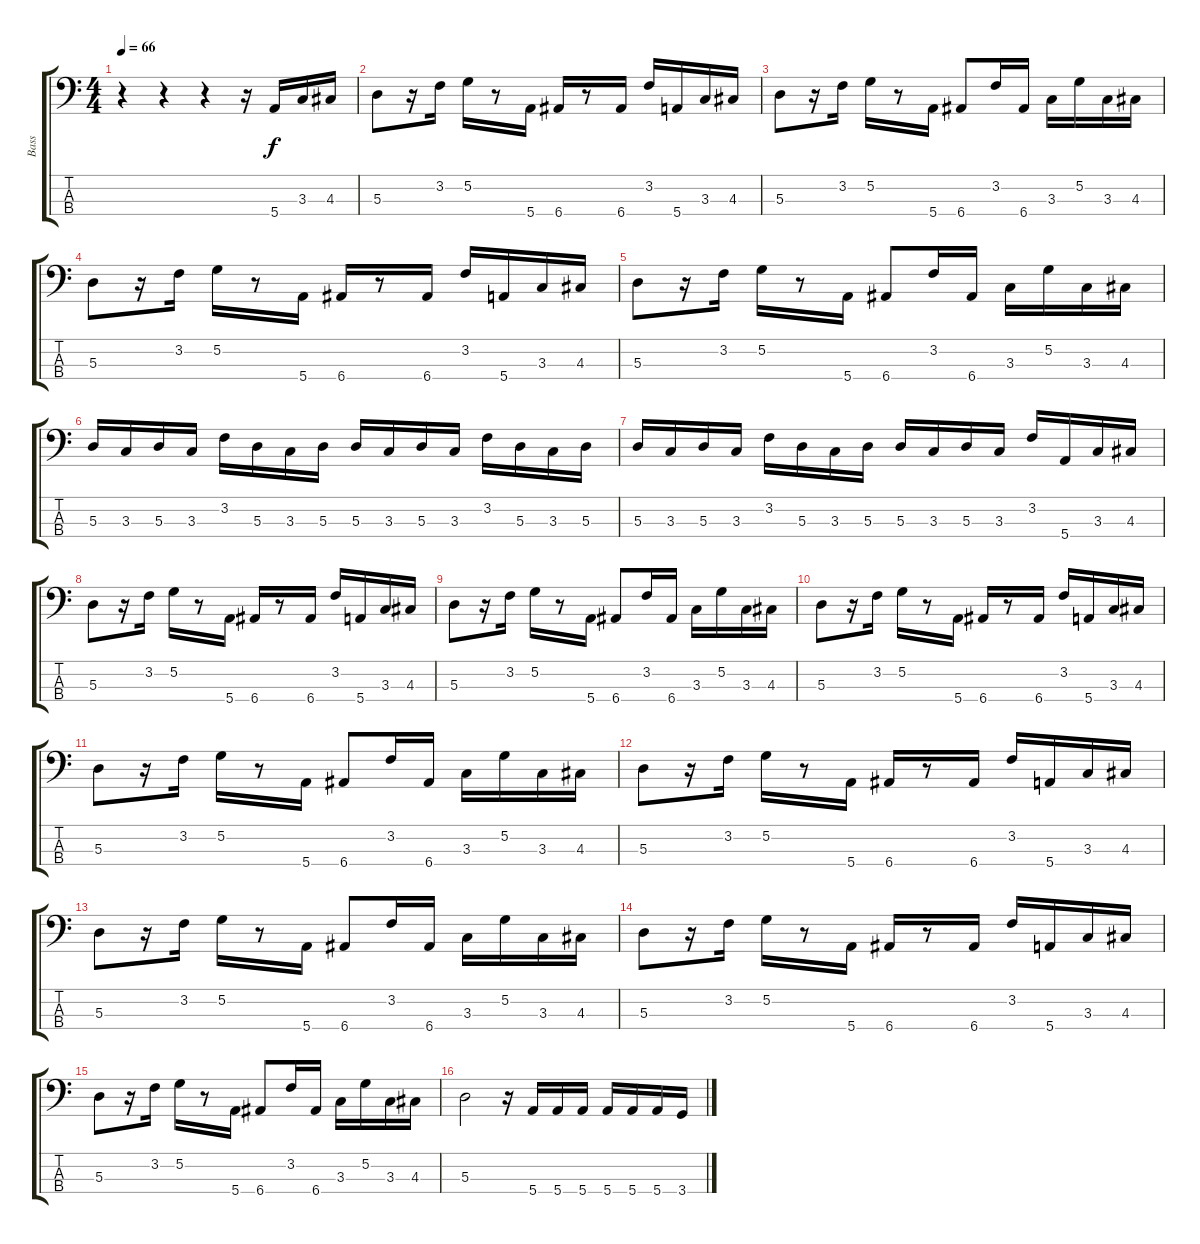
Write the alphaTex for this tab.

\track ("Bass" "Bass") {instrument electricbasspick}
\staff {score tabs}
\tuning (G2 D2 A1 E1) {hide}
\ts (4 4)
\tempo 66
\clef f4
\ks c
r.4{dy f instrument electricbasspick} r.4 r.4 r.16 5.4.16 3.3.16 4.3.16 |
5.3.8 r.16 3.2.16 5.2.16 r.8 5.4.16 6.4.16 r.8 6.4.16 3.2.16 5.4.16 3.3.16 4.3.16 |
5.3.8 r.16 3.2.16 5.2.16 r.8 5.4.16 6.4.8 3.2.16 6.4.16 3.3.16 5.2.16 3.3.16 4.3.16 |
5.3.8 r.16 3.2.16 5.2.16 r.8 5.4.16 6.4.16 r.8 6.4.16 3.2.16 5.4.16 3.3.16 4.3.16 |
5.3.8 r.16 3.2.16 5.2.16 r.8 5.4.16 6.4.8 3.2.16 6.4.16 3.3.16 5.2.16 3.3.16 4.3.16 |
5.3.16 3.3.16 5.3.16 3.3.16 3.2.16 5.3.16 3.3.16 5.3.16 5.3.16 3.3.16 5.3.16 3.3.16 3.2.16 5.3.16 3.3.16 5.3.16 |
5.3.16 3.3.16 5.3.16 3.3.16 3.2.16 5.3.16 3.3.16 5.3.16 5.3.16 3.3.16 5.3.16 3.3.16 3.2.16 5.4.16 3.3.16 4.3.16 |
5.3.8 r.16 3.2.16 5.2.16 r.8 5.4.16 6.4.16 r.8 6.4.16 3.2.16 5.4.16 3.3.16 4.3.16 |
5.3.8 r.16 3.2.16 5.2.16 r.8 5.4.16 6.4.8 3.2.16 6.4.16 3.3.16 5.2.16 3.3.16 4.3.16 |
5.3.8 r.16 3.2.16 5.2.16 r.8 5.4.16 6.4.16 r.8 6.4.16 3.2.16 5.4.16 3.3.16 4.3.16 |
5.3.8 r.16 3.2.16 5.2.16 r.8 5.4.16 6.4.8 3.2.16 6.4.16 3.3.16 5.2.16 3.3.16 4.3.16 |
5.3.8 r.16 3.2.16 5.2.16 r.8 5.4.16 6.4.16 r.8 6.4.16 3.2.16 5.4.16 3.3.16 4.3.16 |
5.3.8 r.16 3.2.16 5.2.16 r.8 5.4.16 6.4.8 3.2.16 6.4.16 3.3.16 5.2.16 3.3.16 4.3.16 |
5.3.8 r.16 3.2.16 5.2.16 r.8 5.4.16 6.4.16 r.8 6.4.16 3.2.16 5.4.16 3.3.16 4.3.16 |
5.3.8 r.16 3.2.16 5.2.16 r.8 5.4.16 6.4.8 3.2.16 6.4.16 3.3.16 5.2.16 3.3.16 4.3.16 |
5.3.2 r.16 5.4.16 5.4.16 5.4.16 5.4.16 5.4.16 5.4.16 3.4.16
